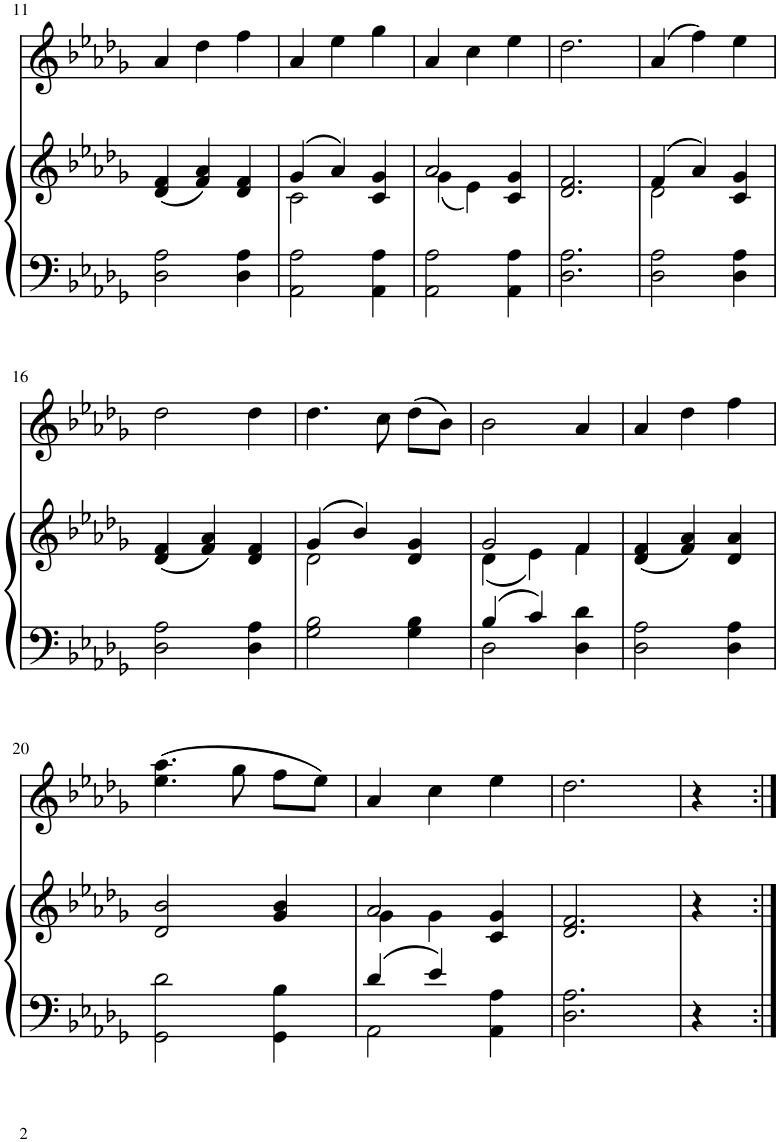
**kern	**kern	**kern
*part1	*part1	*part1
*staff3	*staff2	*staff1
*I"Piano	*	*
*I'Pno.	*	*
!!LO:PB:g=z
*clefF4	*clefG2	*clefG2
*k[b-e-a-d-g-]	*k[b-e-a-d-g-]	*k[b-e-a-d-g-]
*M3/4	*M3/4	*M3/4
=11	=11	=11
2D-\ 2A-\	4d-/ 4f/	4a-/
.	4f/ 4a-/	4dd-\
4D-\ 4A-\	4d-/ 4f/	4ff\
=12	=12	=12
*	*^	*
2AA-\ 2A-\	4g-/	2c\	4a-/
.	4a-/	.	4ee-\
4AA-\ 4A-\	4c/ 4g-/	4ryy	4gg-\
=13	=13	=13	=13
2AA-\ 2A-\	2a-/	4g-\	4a-/
.	.	4e-\	4cc\
4AA-\ 4A-\	4c/ 4g-/	4ryy	4ee-\
*	*v	*v	*
=14	=14	=14
2.D-\ 2.A-\	2.d-/ 2.f/	2.dd-\
=15	=15	=15
*	*^	*
2D-\ 2A-\	4f/	2d-\	(4a-/
.	4a-/	.	4ff\)
4D-\ 4A-\	4c/ 4g-/	4ryy	4ee-\
*	*v	*v	*
!!LO:LB:g=z
=16	=16	=16
2D-\ 2A-\	4d-/ 4f/	2dd-\
.	4f/ 4a-/	.
4D-\ 4A-\	4d-/ 4f/	4dd-\
=17	=17	=17
*	*^	*
2G-\ 2B-\	4g-/	2d-\	4.dd-\
.	4b-/	.	.
.	.	.	8cc\
4G-\ 4B-\	4d-/ 4g-/	4ryy	(8dd-\L
.	.	.	8b-\J)
=18	=18	=18	=18
*^	*	*	*
2D-\	4B-/	2g-/	4d-\	2b-\
.	4c/	.	4e-\	.
4D-\ 4d-\	4ryy	4f/	4f\	4a-/
*v	*v	*	*	*
*	*v	*v	*
=19	=19	=19
2D-\ 2A-\	4d-/ 4f/	4a-/
.	4f/ 4a-/	4dd-\
4D-\ 4A-\	4d-/ 4a-/	4ff\
!!LO:LB:g=z
=20	=20	=20
2GG-\ 2d-\	2d-/ 2b-/	(4.ee-\ 4.aa-\
.	.	8gg-\
4GG-\ 4B-\	4g-/ 4b-/	8ff\L
.	.	8ee-\J)
=21	=21	=21
*^	*^	*
2AA-\	4d-/	2a-/	4g-\	4a-/
.	4e-/	.	4g-\	4cc\
4AA-\ 4A-\	4ryy	4c/ 4g-/	4ryy	4ee-\
*v	*v	*	*	*
*	*v	*v	*
=22	=22	=22
2.D-\ 2.A-\	2.d-/ 2.f/	2.dd-\
=23	=23	=23
4r	4r	4r
=:|!	=:|!	=:|!
*-	*-	*-
